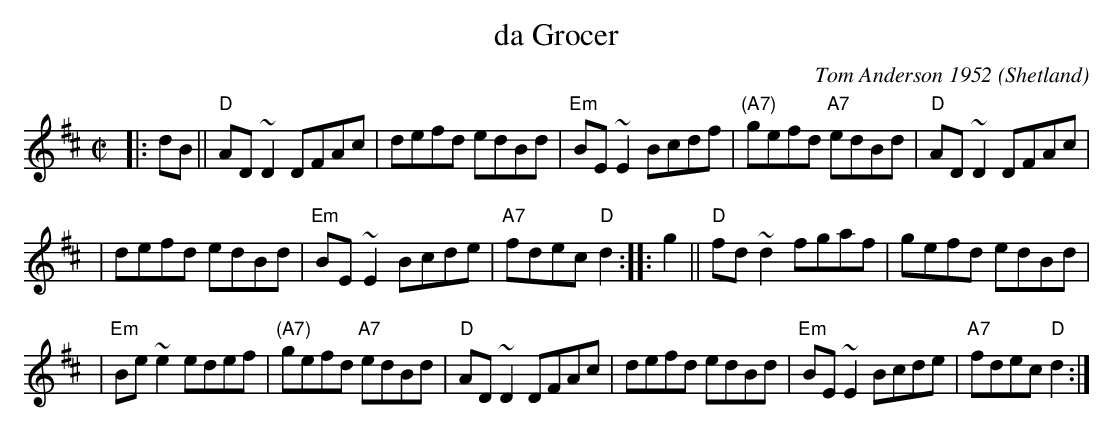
X:1
T: da Grocer
C: Tom Anderson 1952
O: Shetland
M: C|
L: 1/8
K: D
|: dB || "D"AD ~D2 DFAc | defd edBd | "Em"BE ~E2 Bcdf |  "(A7)"gefd "A7"edBd | "D"AD ~D2 DFAc |
| defd edBd | "Em"BE ~E2 Bcde |  "A7"fdec "D"d2 :: g2 || "D"fd ~d2 fgaf | gefd edBd |
|"Em"Be ~e2 edef | "(A7)"gefd "A7"edBd | "D"AD ~D2 DFAc | defd edBd | "Em"BE ~E2 Bcde |  "A7"fdec "D"d2 :|
